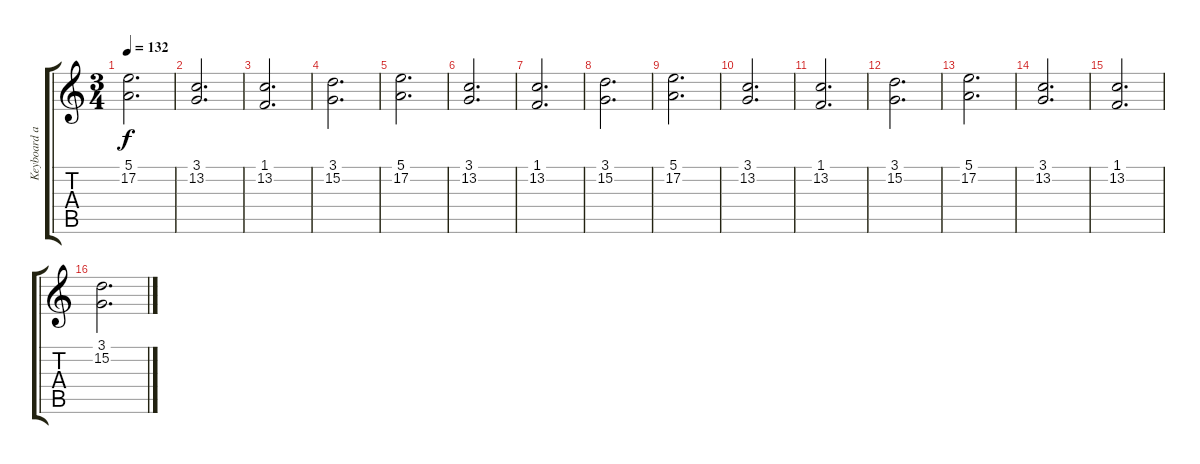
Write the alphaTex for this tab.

\track ("Keyboard akkords" "Keyboard a") {instrument stringensemble2}
\staff {score tabs}
\tuning (E4 B3 G3 D3 A2 E2) {hide}
\ts (3 4)
\tempo 132
\clef g2
\ks c
(5.1 17.2).2{d dy f} |
(3.1 13.2).2{d} |
(1.1 13.2).2{d} |
(3.1 15.2).2{d} |
(5.1 17.2).2{d} |
(3.1 13.2).2{d} |
(1.1 13.2).2{d} |
(3.1 15.2).2{d} |
(5.1 17.2).2{d} |
(3.1 13.2).2{d} |
(1.1 13.2).2{d} |
(3.1 15.2).2{d} |
(5.1 17.2).2{d} |
(3.1 13.2).2{d} |
(1.1 13.2).2{d} |
(3.1 15.2).2{d}
